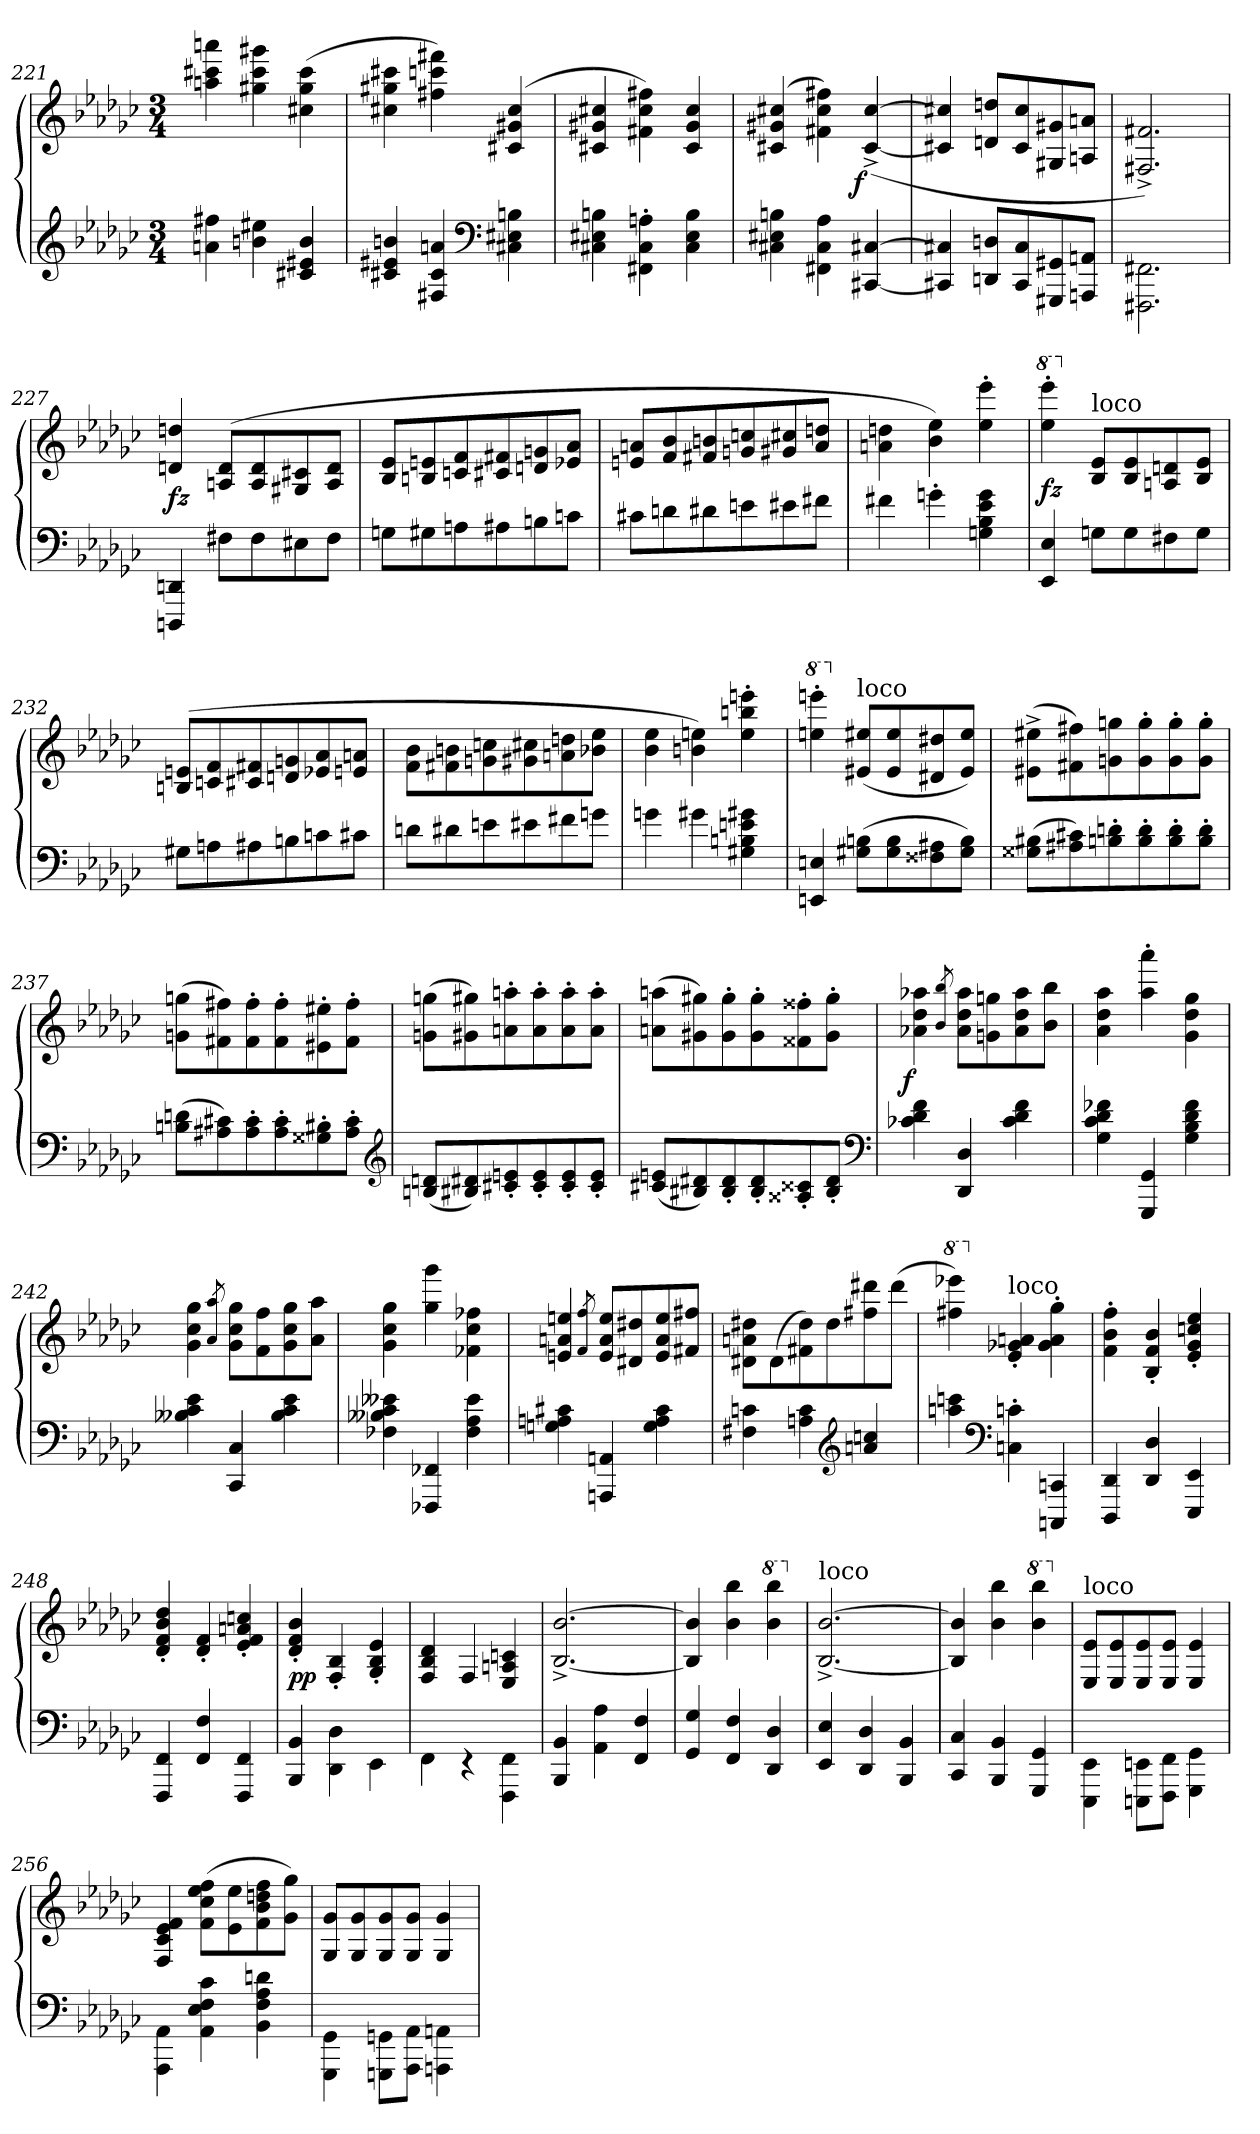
**kern	**kern	**dynam
*part1	*part1	*part1
*staff2	*staff1	*staff1/2
*clefG2	*clefG2	*
*k[b-e-a-d-g-c-]	*k[b-e-a-d-g-c-]	*
*e-:	*e-:	*
*M3/4	*M3/4	*
=221	=221	=221
4ff#X 4an	4aaan 4ccc#X 4aan	.
4ee#X 4bn	4ggg#X 4ccc# 4gg#X	.
4b 4e#X 4c#X	(>4ccc# 4gg# 4cc#	.
=222	=222	=222
4bn 4e#X 4c#X	4ccc#X 4gg#X 4cc#X	.
4an 4c# 4F#	4fff#X 4ccc 4ff#X)	.
*clefF4	*	*
4Bn 4E#X 4C#X	(>4cc# 4g#X 4c#X	.
=223	=223	=223
4Bn 4E#X 4C#X	4cc#X/ 4g#X/ 4c#X/	.
4An'\ 4C#'\ 4FF#X'\	4ff#X 4cc# 4f#X)	.
4B 4E# 4C#	4cc#/ 4g#/ 4c#/	.
=224	=224	=224
4Bn 4E#X 4C#X	(>4cc#X/ 4g#X/ 4c#X/	.
4A-\ 4C#\ 4FF#X\	4ff#X 4cc# 4f#X)	.
!	!	!LO:DY:rj
[4C#X [4CC#X	(>[4cc#^> [4c#^>	f
=225	=225	=225
4C#X] 4CC#X]	4cc#X] 4c#X]	.
8Dn 8DDnL	8ddn 8dnL	.
8C# 8CC#	8cc# 8c#	.
8GG#X 8GGG#X	8g#X 8G#X	.
8AAn 8AAAnJ	8an 8AnJ	.
=226	=226	=226
2.FF#X\ 2.FFF#X\	2.f#X^>/ 2.F#X^>/)	.
=227	=227	=227
4DDn 4DDDn	4ddn 4dn	fz
8F#X\L	(>8d/ 8An/L	.
8F#\	8d/ 8A/	.
8E#X	8c#X 8G#X	.
8F#\J	8d/ 8A/J	.
=228	=228	=228
8GnL	8e- 8B-L	.
8G#X	8en 8Bn	.
8An	8f 8cn	.
8A#X	8f#X 8c#X	.
8Bn	8gn 8dn	.
8cnJ	8a- 8e-XJ	.
=229	=229	=229
8c#L	8an 8enL	.
8d	8b- 8f	.
8d#X	8bn 8f#X	.
8e	8ccn 8gn	.
8e#X	8cc#X 8g#X	.
8f#XJ	8ddn 8aJ	.
=230	=230	=230
4f#X	4ddn\ 4an\	.
4gn'>	4ee-\ 4b-\)	.
4g 4e- 4B- 4Gn	4eee-' 4ee-'	.
=231	=231	=231
*	*8va	*
4E- 4EE-	4eeee-'\ 4eee-'\	fz
*	*X8va	*
!	!LO:TX:a:t=loco	!
8GnL	8e- 8B-L	.
8G	8e- 8B-	.
8F#X	8dn 8An	.
8GJ	8e- 8B-J	.
=232	=232	=232
8G#XL	(>8en 8BnL	.
8An	8f 8cn	.
8A#X	8f#X 8c#X	.
8Bn	8gn 8dn	.
8c	8a- 8e-X	.
8c#XJ	8an 8enJ	.
=233	=233	=233
8dnL	8b- 8fL	.
8d#X	8bn 8f#X	.
8en	8ccn 8gn	.
8e#X	8cc#X 8g#X	.
8f#X	8ddn 8an	.
8gnJ	8ee- 8b-XJ	.
=234	=234	=234
4gn	4ee-\ 4b-\	.
4g#X	4een\ 4bn\)	.
4g#X 4en 4Bn 4G#X	4eeen'> 4bbn'> 4ee'>	.
=235	=235	=235
*	*8va	*
4En/ 4EEn/	4eeeen'> 4eeen'>	.
*	*X8va	*
!	!LO:TX:a:t=loco	!
(>8Bn 8G#XL	(<8ee#/ 8e#X/L	.
8B 8G#	8ee# 8e#	.
8A#X 8F##X	8dd#X 8d#X	.
8B 8G#J)	8ee# 8e#J)	.
=236	=236	=236
(>8B#X 8G##XL	(>8ee#X^< 8e#X^<L	.
8c#X 8A#X)	8ff#X 8f#X)	.
8dn'> 8Bn'>	8ggn 8gn	.
8d'> 8B'>	8gg' 8g'	.
8d'> 8B'>	8gg' 8g'	.
8d'> 8B'>J	8gg' 8g'J	.
=237	=237	=237
(>8dn 8BnL	(>8ggn 8gnL	.
8c#X 8A#X)	8ff#X 8f#X)	.
8c#'> 8A#'>	8ff#' 8f#'	.
8c#'> 8A#'>	8ff#' 8f#'	.
8B#X'> 8G##X'>	8ee#X' 8e#X'	.
8c#'> 8A#'>J	8ff#' 8f#'J	.
*clefG2	*	*
=238	=238	=238
(<8dn 8BnL	(>8ggn 8gnL	.
8d#X 8B#X)	8gg#X 8g#X)	.
8en'< 8c#X'<	8aan' 8an'	.
8e'< 8c#'<	8aa' 8a'	.
8e'< 8c#'<	8aa' 8a'	.
8e'< 8c#'<J	8aa' 8a'J	.
=239	=239	=239
(<8en 8c#XL	(>8aan 8anL	.
8d#X 8B#X)	8gg#X 8g#X)	.
8d#'< 8B#'<	8gg#' 8g#'	.
8d#'< 8B#'<	8gg#' 8g#'	.
8c##X'< 8A##X'<	8ff##X' 8f##X'	.
8d#'< 8B#'<J	8gg#' 8g#'J	.
*clefF4	*	*
=240	=240	=240
!	!	!LO:DY:rj
4f 4d- 4c-X	4aa-X 4dd- 4a-X	f
.	8qbb-/ 8qb-/	.
4D- 4DD-	8aa- 8dd- 8a-L	.
.	8ggn 8gn	.
4f 4d- 4c-	8aa- 8dd- 8a-	.
.	8bb- 8b-J	.
=241	=241	=241
4f-X 4d- 4c- 4G-	4aa- 4dd- 4a-	.
4GG- 4GGG-	4aaa-' 4aa-'	.
4f- 4d- 4B- 4G-	4gg- 4dd- 4g-	.
=242	=242	=242
4e- 4c- 4B--X	4gg- 4cc- 4g-	.
.	8qaa-/ 8qa-/	.
4C- 4CC-	8gg- 8cc- 8g-L	.
.	8ff 8f	.
4e- 4c- 4B--	8gg- 8cc- 8g-	.
.	8aa- 8a-J	.
=243	=243	=243
4e--X 4c- 4B--X 4F-X	4gg- 4cc- 4g-	.
4FF-X 4FFF-X	4ggg- 4gg-	.
4e-- 4A- 4F-	4ff-X 4cc- 4f-X	.
=244	=244	=244
4c#X 4An 4Gn	4een/ 4an/ 4en/	.
.	8qff/ 8qf/	.
4AAn 4AAAn	8ee/ 8a/ 8e/L	.
.	8dd#X 8d#X	.
4c# 4A 4G	8ee 8a 8e	.
.	8ff#X 8f#XJ	.
=245	=245	=245
4cn 4F#X	8dd#X 8an 8d#XL	.
.	(>8d#	.
4c 4An	8dd# 8f#X)	.
.	8dd#	.
*clefG2	*	*
4cc/ 4an/	8ddd#X 8ff#X	.
.	(>8ddd#J	.
=246	=246	=246
*	*8va	*
4cccn 4aan	4eeee-X 4fff#X)	.
*clefF4	*	*
*	*X8va	*
!	!LO:TX:a:t=loco	!
4cn'> 4Cn'>	4an'>/ 4g-X'>/ 4e-'>/	.
4CCn 4CCCn	4gg-'> 4a'> 4g-'>	.
=247	=247	=247
4DD- 4DDD-	4ff' 4b-' 4f'	.
4D- 4DD-	4b-' 4f' 4B-'	.
4EE- 4EEE-	4ee-' 4ccn' 4g-' 4e-'	.
=248	=248	=248
4FF 4FFF	4dd-' 4b-' 4f' 4d-'	.
4F 4FF	4f' 4d-'	.
4FF 4FFF	4ccn' 4an' 4f' 4e-'	.
=249	=249	=249
4BB- 4BBB-	4b-'> 4f'> 4d-'>	pp
4D-\ 4DD-\	4B-'>/ 4F'>/	.
4EE-\	4e-'>/ 4B-'>/ 4G-'>/	.
=250	=250	=250
4FF\	4d-/ 4B-/ 4F/	.
4rEE	4F/	.
4FF\ 4FFF\	4cn/ 4An/ 4E-/	.
=251	=251	=251
4BB-/ 4BBB-/	[2.b-^> [2.B-^>	.
4A- 4AA-	.	.
4F/ 4FF/	.	.
=252	=252	=252
4G-/ 4GG-/	4b-] 4B-]	.
4F/ 4FF/	4bb- 4b-	.
*	*8va	*
4D-/ 4DD-/	4bbb- 4bb-	.
=253	=253	=253
*	*X8va	*
!	!LO:TX:a:t=loco	!
4E-/ 4EE-/	[2.b-^> [2.B-^>	.
4D-/ 4DD-/	.	.
4BB-/ 4BBB-/	.	.
=254	=254	=254
4C-/ 4CC-/	4b-] 4B-]	.
4BB-/ 4BBB-/	4bb- 4b-	.
*	*8va	*
4GG-/ 4GGG-/	4bbb- 4bb-	.
=255	=255	=255
*	*X8va	*
!	!LO:TX:a:t=loco	!
4EE-\ 4EEE-\	8e-/ 8E-/L	.
.	8e-/ 8E-/	.
8EEn\ 8EEEn\L	8e-/ 8E-/	.
8FF\ 8FFF\J	8e-/ 8E-/J	.
4GG-\ 4GGG-\	4e-/ 4E-/	.
=256	=256	=256
4AA-\ 4AAA-\	4f/ 4e-/ 4c-/ 4F/	.
4c- 4F 4E- 4AA-	(>8ff 8ee- 8cc- 8fL	.
.	8ee- 8e-	.
4dn 4A- 4F 4BB-	8ff 8ddn 8b- 8f	.
.	8gg- 8g-J)	.
=257	=257	=257
4GG-\ 4GGG-\	8g-/ 8G-/L	.
.	8g-/ 8G-/	.
8GGn\ 8GGGn\L	8g-/ 8G-/	.
8AA-\ 8AAA-\J	8g-/ 8G-/J	.
4AAn\ 4AAAn\	4g-/ 4G-/	.
=	=	=
*-	*-	*-
